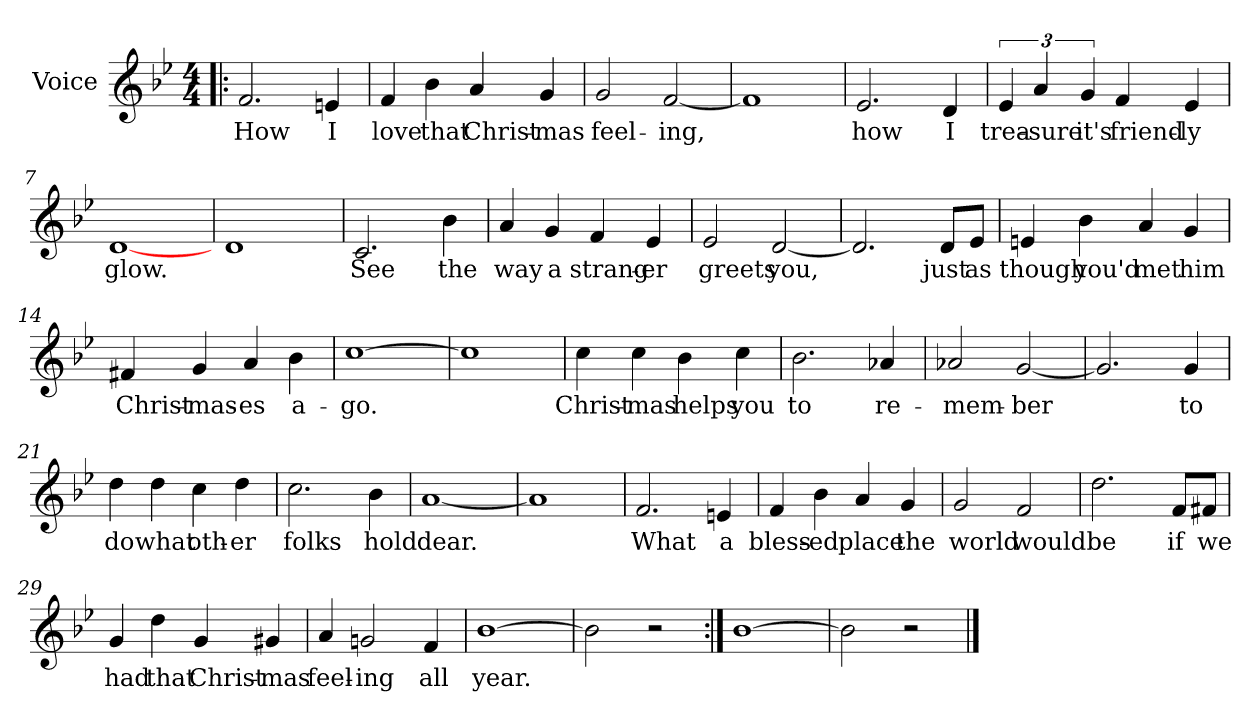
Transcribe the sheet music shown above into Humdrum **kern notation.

**kern	**text
*part1	*part1
*staff1	*staff1
*I"Voice	*
*I'Vo.	*
*clefG2	*
*k[b-e-]	*
*B-:	*
*M4/4	*
=1!|:	=1!|:
2.f/	How
4en/	I
=2	=2
4f/	love
4b-\	that
4a/	Christ-
4g/	-mas
=3	=3
2g/	feel-
[2f/	-ing,
=4	=4
1f]	.
!!LO:LB:g=z
=5	=5
2.e-/	how
4d/	I
=6	=6
6e-/	trea-
6a/	-sure
6g/	it's
4f/	friend-
4e-/	-ly
=7	=7
[1d	glow.
=8	=8
1d	.
!!LO:LB:g=z
=9	=9
2.c/	See
4b-\	the
=10	=10
4a/	way
4g/	a
4f/	strang-
4e-/	-er
=11	=11
2e-/	greets
[2d/	you,
=12	=12
2.d/]	.
8d/L	just
8e-/J	as
!!LO:LB:g=z
=13	=13
4en/	though
4b-\	you'd
4a/	met
4g/	him
=14	=14
4f#X/	Christ-
4g/	-mas-
4a/	-es
4b-\	a-
=15	=15
[1cc	-go.
=16	=16
1cc]	.
!!LO:LB:g=z
=17	=17
4cc\	Christ-
4cc\	-mas
4b-\	helps
4cc\	you
=18	=18
2.b-\	to
4a-X/	re-
=19	=19
2a-X/	-mem-
[2g/	-ber
=20	=20
2.g/]	.
4g/	to
!!LO:LB:g=z
=21	=21
4dd\	do
4dd\	what
4cc\	oth-
4dd\	-er
=22	=22
2.cc\	folks
4b-\	hold
=23	=23
[1a	dear.
=24	=24
1a]	.
!!LO:LB:g=z
=25	=25
2.f/	What
4en/	a
=26	=26
4f/	bless-
4b-\	-ed
4a/	place
4g/	the
=27	=27
2g/	world
2f/	would
=28	=28
2.dd\	be
8f/L	if
8f#X/J	we
!!LO:LB:g=z
=29	=29
4g/	had
4dd\	that
4g/	Christ-
4g#X/	-mas
=30	=30
4a/	feel-
2gn/	-ing
4f/	all
=31	=31
[1b-	year.
=32	=32
2b-\]	.
2r	.
=33:|!	=33:|!
[1b-	.
=34	=34
2b-\]	.
2r	.
==	==
*-	*-
